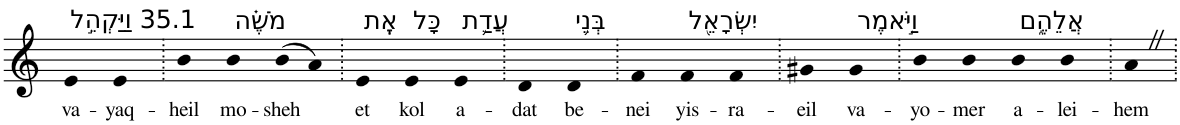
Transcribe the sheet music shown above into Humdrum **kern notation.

**kern	**text
*part1	*part1
*staff1	*staff1
*I"Piano	*
*I'Pno	*
*clefG2	*
*k[]	*
=1	=1
!LO:TX:a:t=35.1 וַיַּקְהֵ֣ל	!
!	!LO:LY:b
4e	va-
!	!LO:LY:b
4e	-yaq-
=2.	=2.
!	!LO:LY:b
4b	-heil
!LO:TX:a:t=מֹשֶׁ֗ה	!
!	!LO:LY:b
4b	mo-
!	!LO:LY:b
(>8b	-sheh
8a)	.
=3.	=3.
!LO:TX:a:t=אֶֽת	!
!	!LO:LY:b
4e	et
!LO:TX:a:t=כָּל	!
!	!LO:LY:b
4e	kol
!LO:TX:a:t=עֲדַ֛ת	!
!	!LO:LY:b
4e	a-
=4.	=4.
!	!LO:LY:b
4d	-dat
!LO:TX:a:t=בְּנֵ֥י	!
!	!LO:LY:b
4d	be-
=5.	=5.
!	!LO:LY:b
4f	-nei
!LO:TX:a:t=יִשְׂרָאֵ֖ל	!
!	!LO:LY:b
4f	yis-
!	!LO:LY:b
4f	-ra-
=6.	=6.
!	!LO:LY:b
4g#X	-eil
!LO:TX:a:t=וַיֹּ֣אמֶר	!
!	!LO:LY:b
4g#	va-
=7.	=7.
!	!LO:LY:b
4b	-yo-
!	!LO:LY:b
4b	-mer
!LO:TX:a:t=אֲלֵהֶ֑ם	!
!	!LO:LY:b
4b	a-
!	!LO:LY:b
4b	-lei-
=8.	=8.
!	!LO:LY:b
4aZ	-hem
=.	=.
*-	*-
